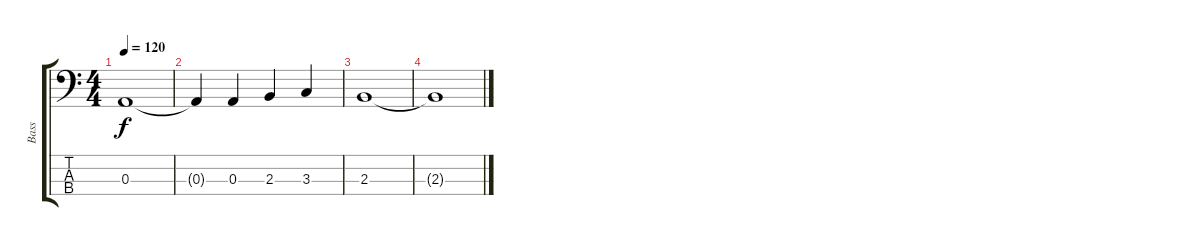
\track ("Bass" "Bass") {instrument electricbasspick}
\staff {score tabs}
\tuning (G2 D2 A1 E1) {hide}
\ts (4 4)
\tempo 120
\clef f4
\ks c
0.3.1{dy f} |
0.3{t}.4 0.3.4 2.3.4 3.3.4 |
2.3.1 |
2.3{t}.1
